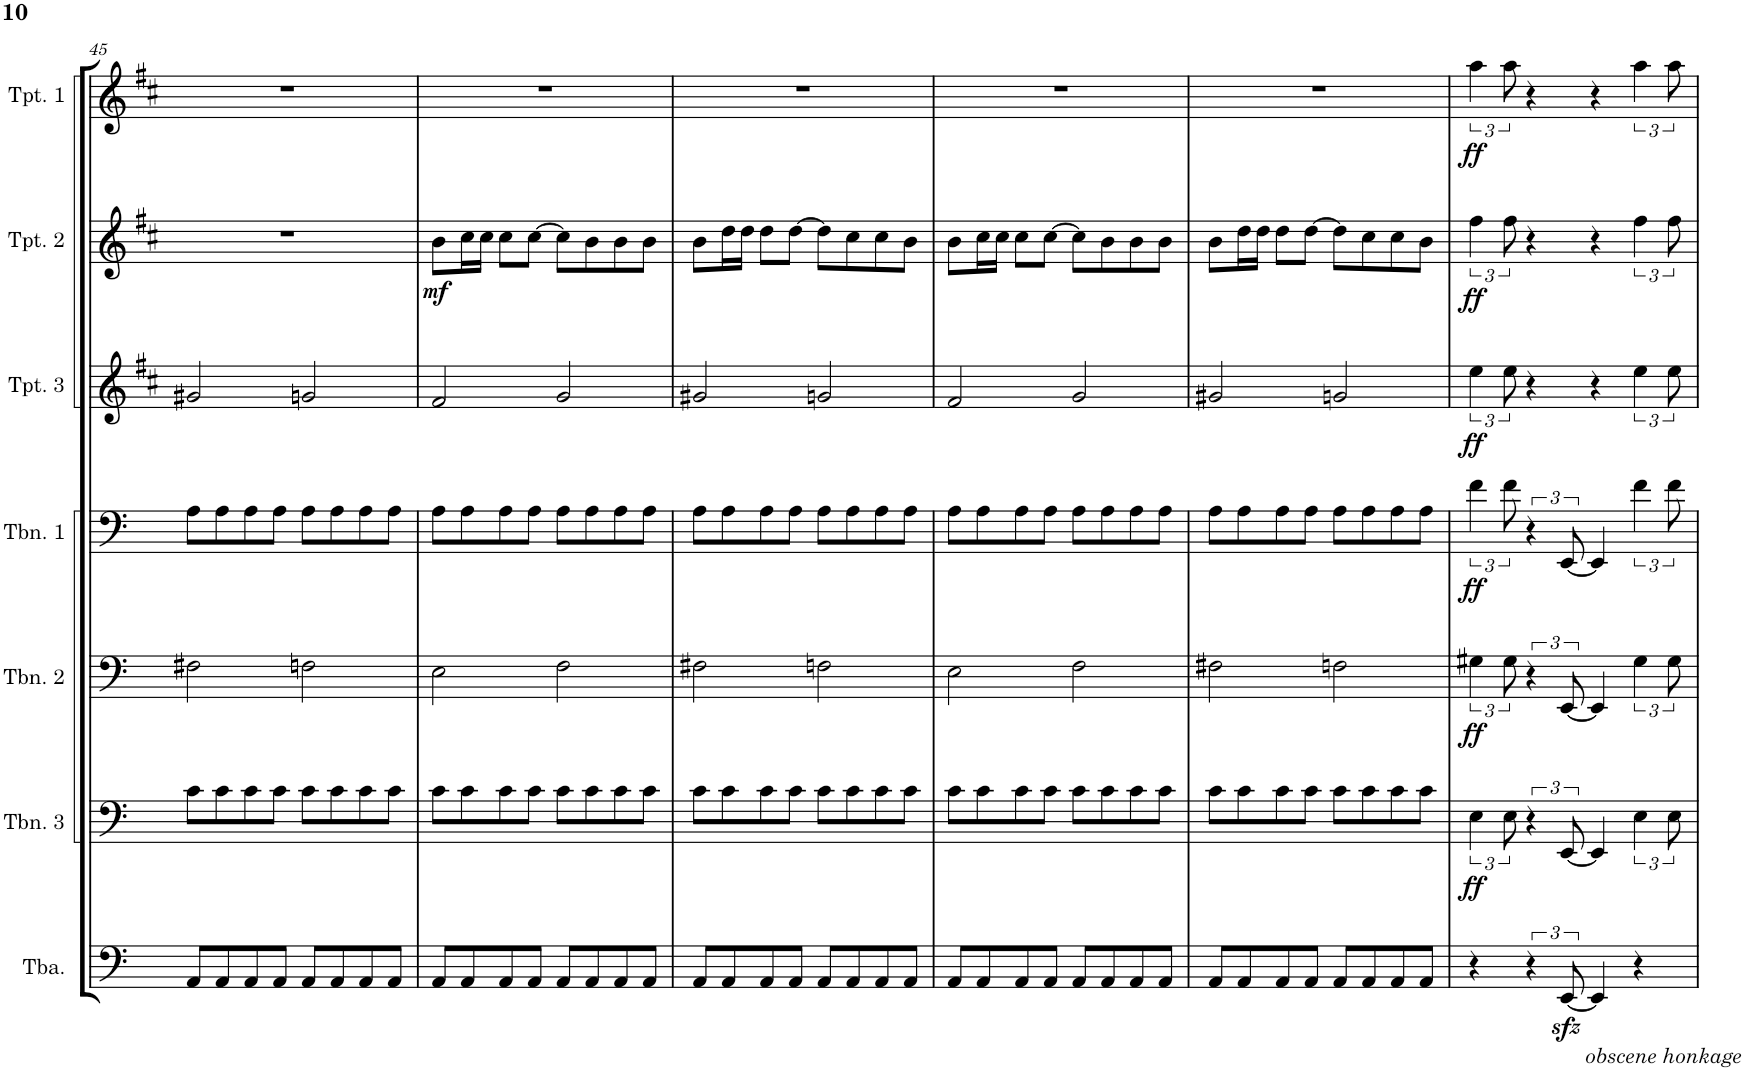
**kern	**kern	**dynam	**kern	**dynam	**kern	**dynam	**kern	**dynam	**kern	**dynam	**kern	**dynam
*part7	*part6	*part6	*part5	*part5	*part4	*part4	*part3	*part3	*part2	*part2	*part1	*part1
*staff7	*staff6	*staff6	*staff5	*staff5	*staff4	*staff4	*staff3	*staff3	*staff2	*staff2	*staff1	*staff1
*I"Tuba	*I"Trombone 3	*	*I"Trombone 2	*	*I"Trombone 1	*	*I"Trumpet 3	*	*I"Trumpet 2	*	*I"Trumpet 1	*
*I'Tba.	*I'Tbn. 3	*	*I'Tbn. 2	*	*I'Tbn. 1	*	*I'Tpt. 3	*	*I'Tpt. 2	*	*I'Tpt. 1	*
!!LO:PB:g=z
*clefF4	*clefF4	*	*clefF4	*	*clefF4	*	*clefG2	*	*clefG2	*	*clefG2	*
*	*	*	*	*	*	*	*Trd1c2	*	*Trd1c2	*	*Trd1c2	*
*k[]	*k[]	*	*k[]	*	*k[]	*	*k[f#c#]	*	*k[f#c#]	*	*k[f#c#]	*
*M4/4	*M4/4	*	*M4/4	*	*M4/4	*	*M4/4	*	*M4/4	*	*M4/4	*
=45	=45	=45	=45	=45	=45	=45	=45	=45	=45	=45	=45	=45
8AA/L	8c\L	.	2F#X\	.	8A\L	.	2g#X/	.	1r	.	1r	.
8AA/	8c\	.	.	.	8A\	.	.	.	.	.	.	.
8AA/	8c\	.	.	.	8A\	.	.	.	.	.	.	.
8AA/J	8c\J	.	.	.	8A\J	.	.	.	.	.	.	.
8AA/L	8c\L	.	2Fn\	.	8A\L	.	2gn/	.	.	.	.	.
8AA/	8c\	.	.	.	8A\	.	.	.	.	.	.	.
8AA/	8c\	.	.	.	8A\	.	.	.	.	.	.	.
8AA/J	8c\J	.	.	.	8A\J	.	.	.	.	.	.	.
=46	=46	=46	=46	=46	=46	=46	=46	=46	=46	=46	=46	=46
!	!	!	!	!	!	!	!	!	!	!LO:DY:b	!	!
8AA/L	8c\L	.	2E\	.	8A\L	.	2f#/	.	8b\L	mf	1r	.
8AA/	8c\	.	.	.	8A\	.	.	.	16cc#\L	.	.	.
.	.	.	.	.	.	.	.	.	16cc#\JJ	.	.	.
8AA/	8c\	.	.	.	8A\	.	.	.	8cc#\L	.	.	.
8AA/J	8c\J	.	.	.	8A\J	.	.	.	[8cc#\J	.	.	.
8AA/L	8c\L	.	2F\	.	8A\L	.	2g/	.	8cc#\L]	.	.	.
8AA/	8c\	.	.	.	8A\	.	.	.	8b\	.	.	.
8AA/	8c\	.	.	.	8A\	.	.	.	8b\	.	.	.
8AA/J	8c\J	.	.	.	8A\J	.	.	.	8b\J	.	.	.
=47	=47	=47	=47	=47	=47	=47	=47	=47	=47	=47	=47	=47
8AA/L	8c\L	.	2F#X\	.	8A\L	.	2g#X/	.	8b\L	.	1r	.
8AA/	8c\	.	.	.	8A\	.	.	.	16dd\L	.	.	.
.	.	.	.	.	.	.	.	.	16dd\JJ	.	.	.
8AA/	8c\	.	.	.	8A\	.	.	.	8dd\L	.	.	.
8AA/J	8c\J	.	.	.	8A\J	.	.	.	[8dd\J	.	.	.
8AA/L	8c\L	.	2Fn\	.	8A\L	.	2gn/	.	8dd\L]	.	.	.
8AA/	8c\	.	.	.	8A\	.	.	.	8cc#\	.	.	.
8AA/	8c\	.	.	.	8A\	.	.	.	8cc#\	.	.	.
8AA/J	8c\J	.	.	.	8A\J	.	.	.	8b\J	.	.	.
=48	=48	=48	=48	=48	=48	=48	=48	=48	=48	=48	=48	=48
8AA/L	8c\L	.	2E\	.	8A\L	.	2f#/	.	8b\L	.	1r	.
8AA/	8c\	.	.	.	8A\	.	.	.	16cc#\L	.	.	.
.	.	.	.	.	.	.	.	.	16cc#\JJ	.	.	.
8AA/	8c\	.	.	.	8A\	.	.	.	8cc#\L	.	.	.
8AA/J	8c\J	.	.	.	8A\J	.	.	.	[8cc#\J	.	.	.
8AA/L	8c\L	.	2F\	.	8A\L	.	2g/	.	8cc#\L]	.	.	.
8AA/	8c\	.	.	.	8A\	.	.	.	8b\	.	.	.
8AA/	8c\	.	.	.	8A\	.	.	.	8b\	.	.	.
8AA/J	8c\J	.	.	.	8A\J	.	.	.	8b\J	.	.	.
=49	=49	=49	=49	=49	=49	=49	=49	=49	=49	=49	=49	=49
8AA/L	8c\L	.	2F#X\	.	8A\L	.	2g#X/	.	8b\L	.	1r	.
8AA/	8c\	.	.	.	8A\	.	.	.	16dd\L	.	.	.
.	.	.	.	.	.	.	.	.	16dd\JJ	.	.	.
8AA/	8c\	.	.	.	8A\	.	.	.	8dd\L	.	.	.
8AA/J	8c\J	.	.	.	8A\J	.	.	.	[8dd\J	.	.	.
8AA/L	8c\L	.	2Fn\	.	8A\L	.	2gn/	.	8dd\L]	.	.	.
8AA/	8c\	.	.	.	8A\	.	.	.	8cc#\	.	.	.
8AA/	8c\	.	.	.	8A\	.	.	.	8cc#\	.	.	.
8AA/J	8c\J	.	.	.	8A\J	.	.	.	8b\J	.	.	.
=50	=50	=50	=50	=50	=50	=50	=50	=50	=50	=50	=50	=50
!	!	!LO:DY:b	!	!LO:DY:b	!	!LO:DY:b	!	!LO:DY:b	!	!LO:DY:b	!	!LO:DY:b
4r	6E\	ff	6G#X\	ff	6f\	ff	6ee\	ff	6ff#\	ff	6aa\	ff
.	12E\	.	12G#\	.	12f\	.	12ee\	.	12ff#\	.	12aa\	.
6r	6r	.	6r	.	6r	.	4r	.	4r	.	4r	.
!LO:TX:b:i:t=obscene honkage	!	!	!	!	!	!	!	!	!	!	!	!
[12EEzz</	[12EE/	.	[12EE/	.	[12EE/	.	.	.	.	.	.	.
4EE/]	4EE/]	.	4EE/]	.	4EE/]	.	4r	.	4r	.	4r	.
4r	6E\	.	6G#\	.	6f\	.	6ee\	.	6ff#\	.	6aa\	.
.	12E\	.	12G#\	.	12f\	.	12ee\	.	12ff#\	.	12aa\	.
=	=	=	=	=	=	=	=	=	=	=	=	=
*-	*-	*-	*-	*-	*-	*-	*-	*-	*-	*-	*-	*-
